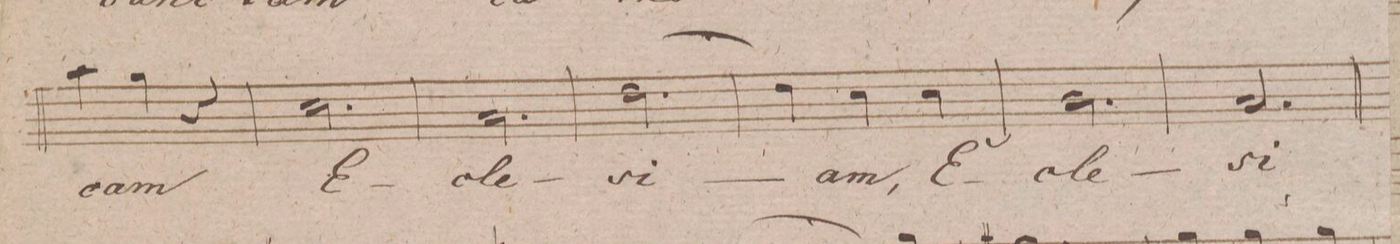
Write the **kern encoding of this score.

**kern	**text	**dynam
*I"Soprano.	*	*
*clefC1	*	*
*k[f#]	*	*
*met(c|)	*	*
*M3/4	*	*
4ff#\]	.	.
4ee\	-cam	.
4r	.	.
=226	=226	=226
2.a\	E-	.
=227	=227	=227
2.f#\	-cle-	.
=228	=228	=228
[2.b\	-si-	.
=229	=229	=229
4b\]	.	.
4a\	-am,	.
4a\	E-	.
=230	=230	=230
2.g\	-cle-	.
=231	=231	=231
2.f#/	-si-	.
=232	=232	=232
*-	*-	*-
